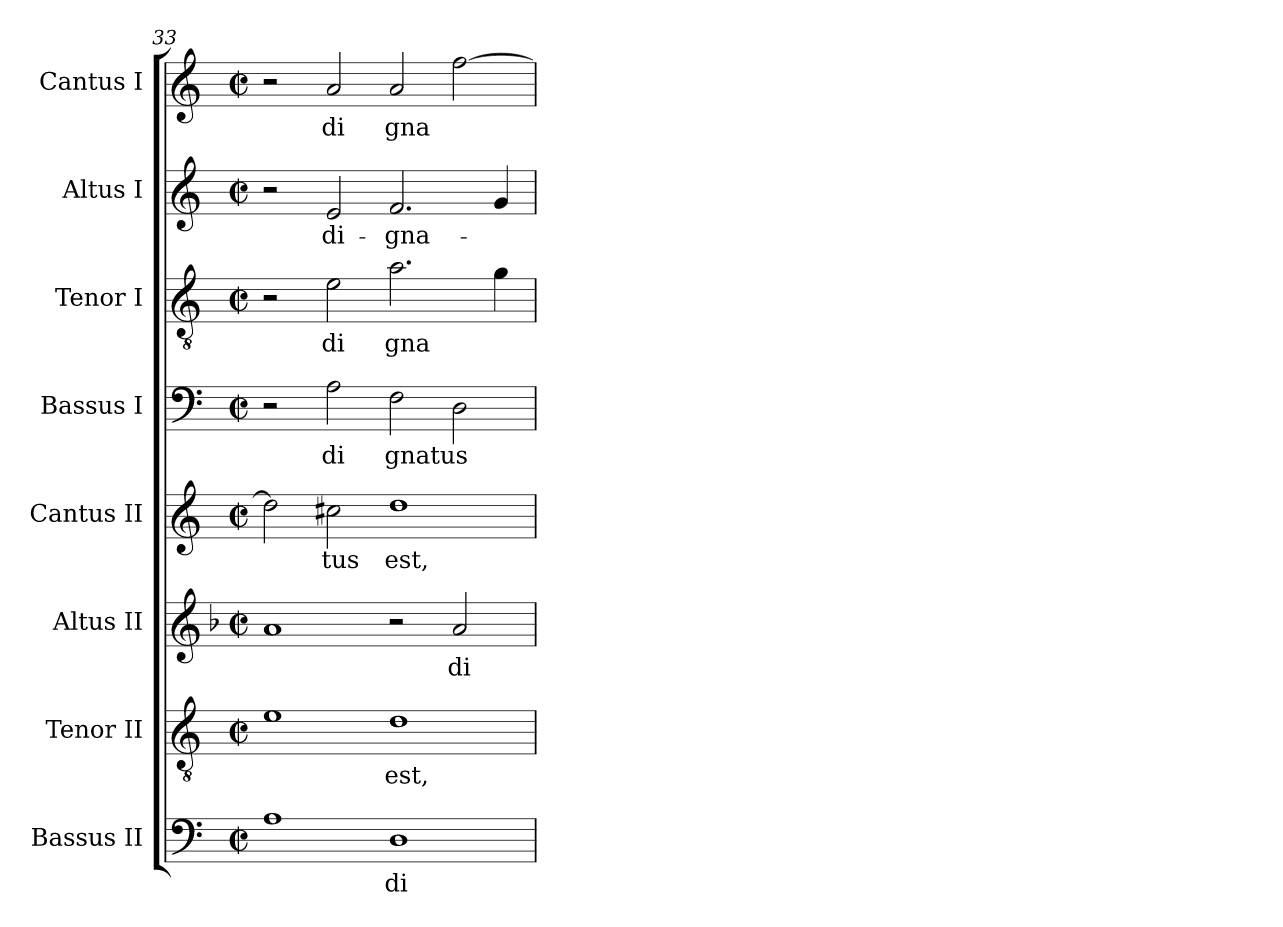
**kern	**text	**kern	**text	**kern	**text	**kern	**text	**kern	**text	**kern	**text	**kern	**text	**kern	**text
*part8	*part8	*part7	*part7	*part6	*part6	*part5	*part5	*part4	*part4	*part3	*part3	*part2	*part2	*part1	*part1
*staff8	*staff8	*staff7	*staff7	*staff6	*staff6	*staff5	*staff5	*staff4	*staff4	*staff3	*staff3	*staff2	*staff2	*staff1	*staff1
*I"Bassus II	*	*I"Tenor II	*	*I"Altus II	*	*I"Cantus II	*	*I"Bassus I	*	*I"Tenor I	*	*I"Altus I	*	*I"Cantus I	*
*clefF4	*	*clefGv2	*	*clefG2	*	*clefG2	*	*clefF4	*	*clefGv2	*	*clefG2	*	*clefG2	*
*	*	*	*	*k[b-]	*	*	*	*	*	*	*	*	*	*	*
*	*	*	*	*F:	*	*	*	*	*	*	*	*	*	*	*
*M2/2	*	*M2/2	*	*M2/2	*	*M2/2	*	*M2/2	*	*M2/2	*	*M2/2	*	*M2/2	*
*met(c|)	*	*met(c|)	*	*met(c|)	*	*met(c|)	*	*met(c|)	*	*met(c|)	*	*met(c|)	*	*met(c|)	*
=33	=33	=33	=33	=33	=33	=33	=33	=33	=33	=33	=33	=33	=33	=33	=33
1A	.	1e	.	1a	.	2dd\]	.	2r	.	2r	.	2r	.	2r	.
!	!	!	!	!	!	!	!LO:LY:b:cj	!	!LO:LY:b:cj	!	!LO:LY:b:cj	!	!LO:LY:b:cj	!	!LO:LY:b:cj
.	.	.	.	.	.	2cc#X\	-tus	2A\	di	2e\	di	2e/	di-	2a/	di
!	!LO:LY:b:cj	!	!LO:LY:b:cj	!	!	!	!LO:LY:b:cj	!	!LO:LY:b:cj	!	!LO:LY:b	!	!LO:LY:b	!	!LO:LY:b
1D	di	1d	est,	2r	.	1dd	est,	2F\	gnatus	2.a\	gna	2.f/	-gna-	2a/	gna
!	!	!	!	!	!LO:LY:b:cj	!	!	!	!	!	!	!	!	!	!
.	.	.	.	2a/	di	.	.	2D\	.	.	.	.	.	[>2ff\	.
.	.	.	.	.	.	.	.	.	.	4g\	.	4g/	.	.	.
=	=	=	=	=	=	=	=	=	=	=	=	=	=	=	=
*-	*-	*-	*-	*-	*-	*-	*-	*-	*-	*-	*-	*-	*-	*-	*-
